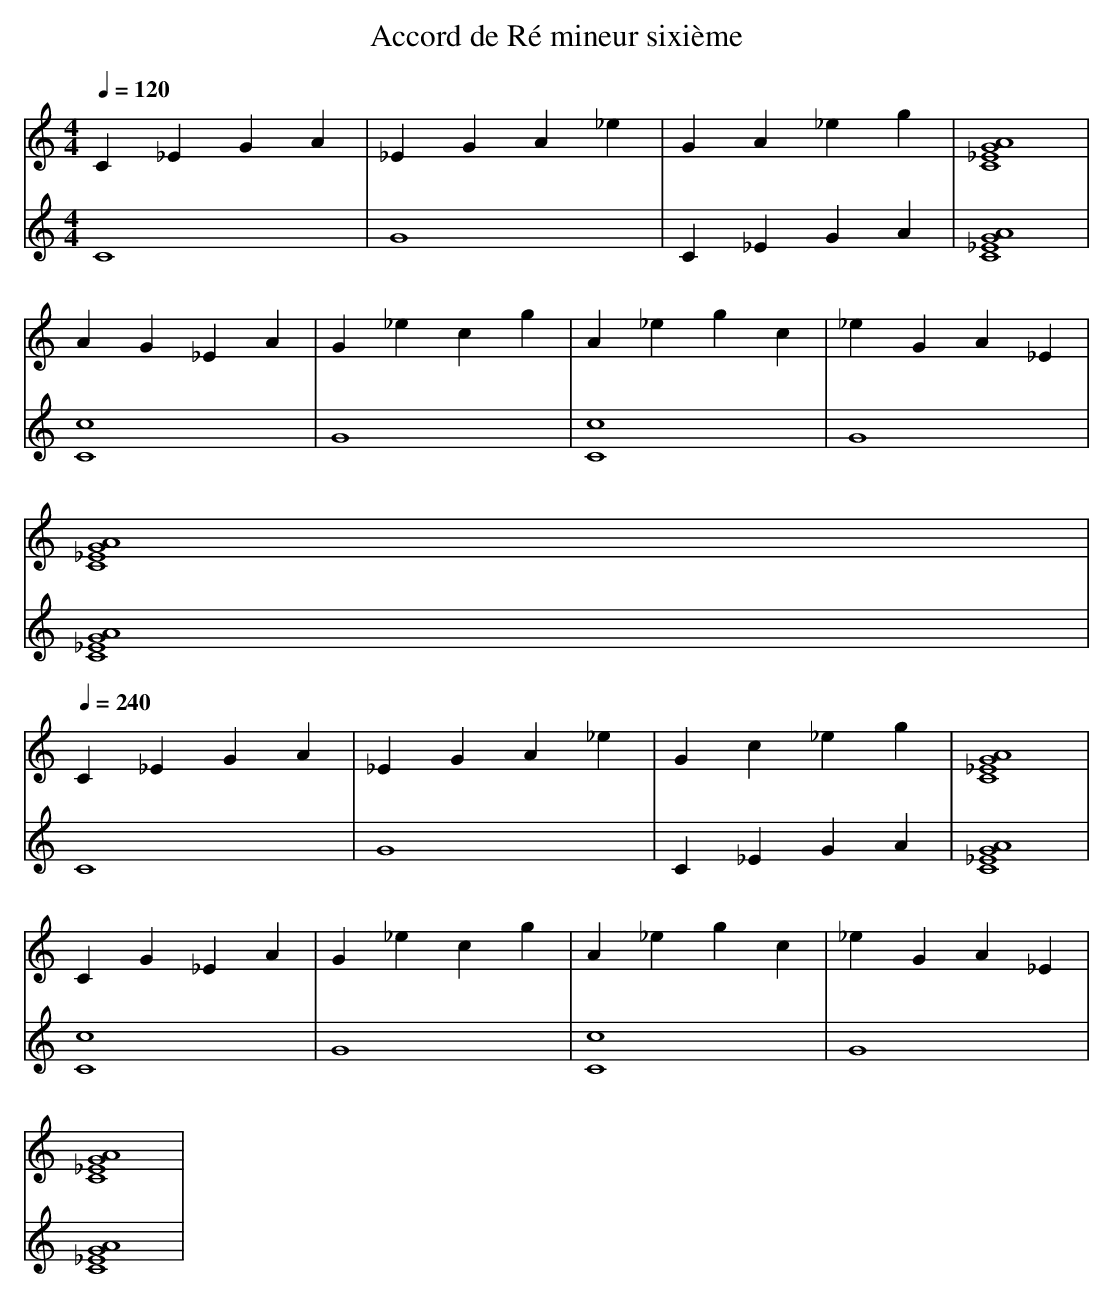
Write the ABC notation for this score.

X:1
T:Accord de Ré mineur sixième
M: 4/4
L: 1/4
Q:1/4=120
K:C
V:1
C _E G A | _E G A _e | G A _e g | [C4 _E4 G4 A4] |
A G _E A | G _e c g | A _e g c | _e G A _E |
[C4 _E4 G4 A4] |
Q:1/4=240
C _E G A | _E G A _e | G c _e g | [C4 _E4 G4 A4] |
C G _E A | G _e c g | A _e g c | _e G A _E |
[C4 _E4 G4 A4] |
V:2
C4 | G4 | C _E G A | [C4 _E4 G4 A4] |
[C4 c4] | G4 | [C4 c4] | G4 |
[C4 _E4 G4 A4] |
Q:1/4=240
C4 | G4 | C _E G A | [C4 _E4 G4 A4] |
[C4 c4] | G4 | [C4 c4] | G4 |
[C4 _E4 G4 A4] |
